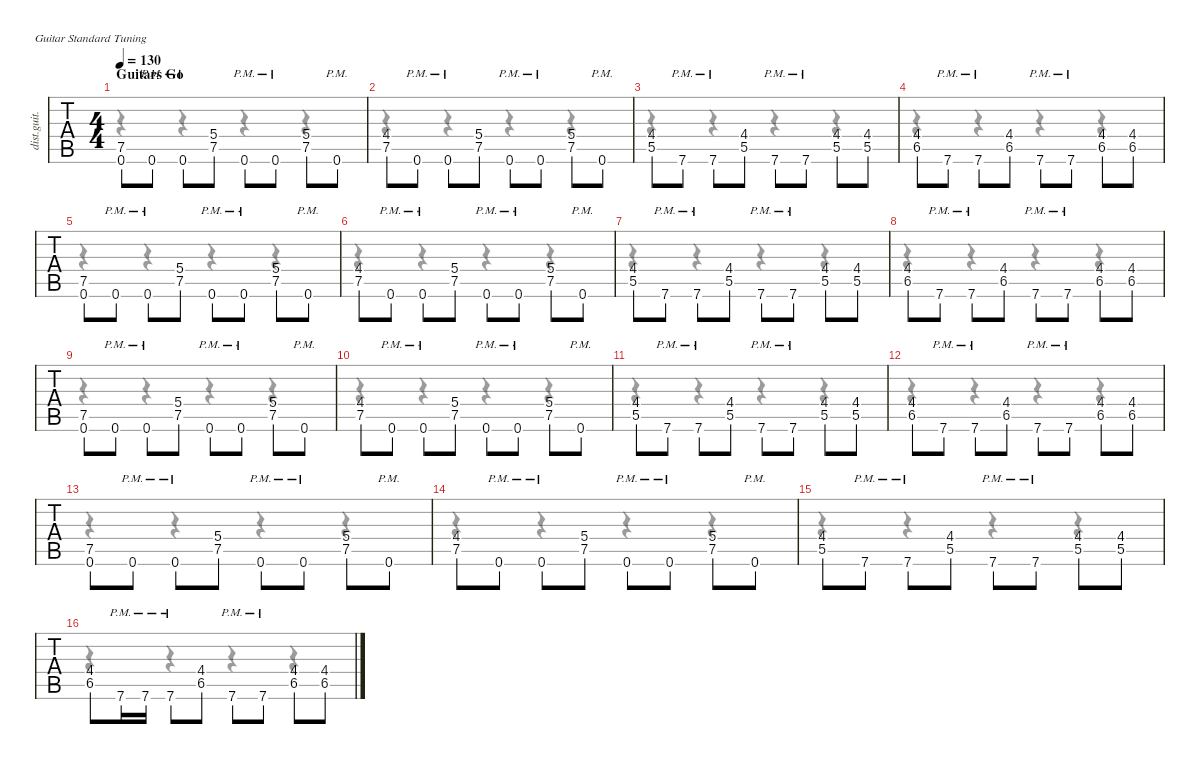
\defaultSystemsLayout 4
\hideDynamics
\bracketExtendMode nobrackets
\track ("James Hetfield - Rhythm Guitar" "dist.guit.") {instrument distortionguitar}
\staff {tabs}
\tuning (E4 B3 G3 D3 A2 E2)
\voice
\ts (4 4)
\section ("" "Guitars Go")
\tempo 130
\clef g2
\ks c
(7.5 0.6).8{dy f beam Up} 0.6{pm}.8{beam Up} 0.6{pm}.8{beam Up} (5.4 7.5).8{beam Up} 0.6{pm}.8{beam Up} 0.6{pm}.8{beam Up} (5.4 7.5).8{beam Up} 0.6{pm}.8{beam Up} |
(4.4{acc #} 7.5).8{beam Up} 0.6{pm}.8{beam Up} 0.6{pm}.8{beam Up} (5.4 7.5).8{beam Up} 0.6{pm}.8{beam Up} 0.6{pm}.8{beam Up} (5.4 7.5).8{beam Up} 0.6{pm}.8{beam Up} |
(4.4{acc #} 5.5).8{beam Up} 7.6{pm}.8{beam Up} 7.6{pm}.8{beam Up} (4.4{acc #} 5.5).8{beam Up} 7.6{pm}.8{beam Up} 7.6{pm}.8{beam Up} (4.4{acc #} 5.5).8{beam Up} (4.4{acc #} 5.5).8{beam Up} |
(4.4{acc #} 6.5{acc #}).8{beam Up} 7.6{pm}.8{beam Up} 7.6{pm}.8{beam Up} (4.4{acc #} 6.5{acc #}).8{beam Up} 7.6{pm}.8{beam Up} 7.6{pm}.8{beam Up} (4.4{acc #} 6.5{acc #}).8{beam Up} (4.4{acc #} 6.5{acc #}).8{beam Up} |
(7.5 0.6).8{beam Up} 0.6{pm}.8{beam Up} 0.6{pm}.8{beam Up} (5.4 7.5).8{beam Up} 0.6{pm}.8{beam Up} 0.6{pm}.8{beam Up} (5.4 7.5).8{beam Up} 0.6{pm}.8{beam Up} |
(4.4{acc #} 7.5).8{beam Up} 0.6{pm}.8{beam Up} 0.6{pm}.8{beam Up} (5.4 7.5).8{beam Up} 0.6{pm}.8{beam Up} 0.6{pm}.8{beam Up} (5.4 7.5).8{beam Up} 0.6{pm}.8{beam Up} |
(4.4{acc #} 5.5).8{beam Up} 7.6{pm}.8{beam Up} 7.6{pm}.8{beam Up} (4.4{acc #} 5.5).8{beam Up} 7.6{pm}.8{beam Up} 7.6{pm}.8{beam Up} (4.4{acc #} 5.5).8{beam Up} (4.4{acc #} 5.5).8{beam Up} |
(4.4{acc #} 6.5{acc #}).8{beam Up} 7.6{pm}.8{beam Up} 7.6{pm}.8{beam Up} (4.4{acc #} 6.5{acc #}).8{beam Up} 7.6{pm}.8{beam Up} 7.6{pm}.8{beam Up} (4.4{acc #} 6.5{acc #}).8{beam Up} (4.4{acc #} 6.5{acc #}).8{beam Up} |
(7.5 0.6).8{beam Up} 0.6{pm}.8{beam Up} 0.6{pm}.8{beam Up} (5.4 7.5).8{beam Up} 0.6{pm}.8{beam Up} 0.6{pm}.8{beam Up} (5.4 7.5).8{beam Up} 0.6{pm}.8{beam Up} |
(4.4{acc #} 7.5).8{beam Up} 0.6{pm}.8{beam Up} 0.6{pm}.8{beam Up} (5.4 7.5).8{beam Up} 0.6{pm}.8{beam Up} 0.6{pm}.8{beam Up} (5.4 7.5).8{beam Up} 0.6{pm}.8{beam Up} |
(4.4{acc #} 5.5).8{beam Up} 7.6{pm}.8{beam Up} 7.6{pm}.8{beam Up} (4.4{acc #} 5.5).8{beam Up} 7.6{pm}.8{beam Up} 7.6{pm}.8{beam Up} (4.4{acc #} 5.5).8{beam Up} (4.4{acc #} 5.5).8{beam Up} |
(4.4{acc #} 6.5{acc #}).8{beam Up} 7.6{pm}.8{beam Up} 7.6{pm}.8{beam Up} (4.4{acc #} 6.5{acc #}).8{beam Up} 7.6{pm}.8{beam Up} 7.6{pm}.8{beam Up} (4.4{acc #} 6.5{acc #}).8{beam Up} (4.4{acc #} 6.5{acc #}).8{beam Up} |
(7.5 0.6).8{beam Up} 0.6{pm}.8{beam Up} 0.6{pm}.8{beam Up} (5.4 7.5).8{beam Up} 0.6{pm}.8{beam Up} 0.6{pm}.8{beam Up} (5.4 7.5).8{beam Up} 0.6{pm}.8{beam Up} |
(4.4{acc #} 7.5).8{beam Up} 0.6{pm}.8{beam Up} 0.6{pm}.8{beam Up} (5.4 7.5).8{beam Up} 0.6{pm}.8{beam Up} 0.6{pm}.8{beam Up} (5.4 7.5).8{beam Up} 0.6{pm}.8{beam Up} |
(4.4{acc #} 5.5).8{beam Up} 7.6{pm}.8{beam Up} 7.6{pm}.8{beam Up} (4.4{acc #} 5.5).8{beam Up} 7.6{pm}.8{beam Up} 7.6{pm}.8{beam Up} (4.4{acc #} 5.5).8{beam Up} (4.4{acc #} 5.5).8{beam Up} |
(4.4{acc #} 6.5{acc #}).8{beam Up} 7.6{pm}.16{beam Up} 7.6{pm}.16{beam Up} 7.6{pm}.8{beam Up} (4.4{acc #} 6.5{acc #}).8{beam Up} 7.6{pm}.8{beam Up} 7.6{pm}.8{beam Up} (4.4{acc #} 6.5{acc #}).8{beam Up} (4.4{acc #} 6.5{acc #}).8{beam Up}
\voice
\clef g2
\ottava regular
\simile none
\ks c
r.4{dy mf beam Down} r.4{beam Down} r.4{beam Down} r.4{beam Down} |
r.4{beam Down} r.4{beam Down} r.4{beam Down} r.4{beam Down} |
r.4{beam Down} r.4{beam Down} r.4{beam Down} r.4{beam Down} |
r.4{beam Down} r.4{beam Down} r.4{beam Down} r.4{beam Down} |
r.4{beam Down} r.4{beam Down} r.4{beam Down} r.4{beam Down} |
r.4{beam Down} r.4{beam Down} r.4{beam Down} r.4{beam Down} |
r.4{beam Down} r.4{beam Down} r.4{beam Down} r.4{beam Down} |
r.4{beam Down} r.4{beam Down} r.4{beam Down} r.4{beam Down} |
r.4{beam Down} r.4{beam Down} r.4{beam Down} r.4{beam Down} |
r.4{beam Down} r.4{beam Down} r.4{beam Down} r.4{beam Down} |
r.4{beam Down} r.4{beam Down} r.4{beam Down} r.4{beam Down} |
r.4{beam Down} r.4{beam Down} r.4{beam Down} r.4{beam Down} |
r.4{beam Down} r.4{beam Down} r.4{beam Down} r.4{beam Down} |
r.4{beam Down} r.4{beam Down} r.4{beam Down} r.4{beam Down} |
r.4{beam Down} r.4{beam Down} r.4{beam Down} r.4{beam Down} |
r.4{beam Down} r.4{beam Down} r.4{beam Down} r.4{beam Down}
